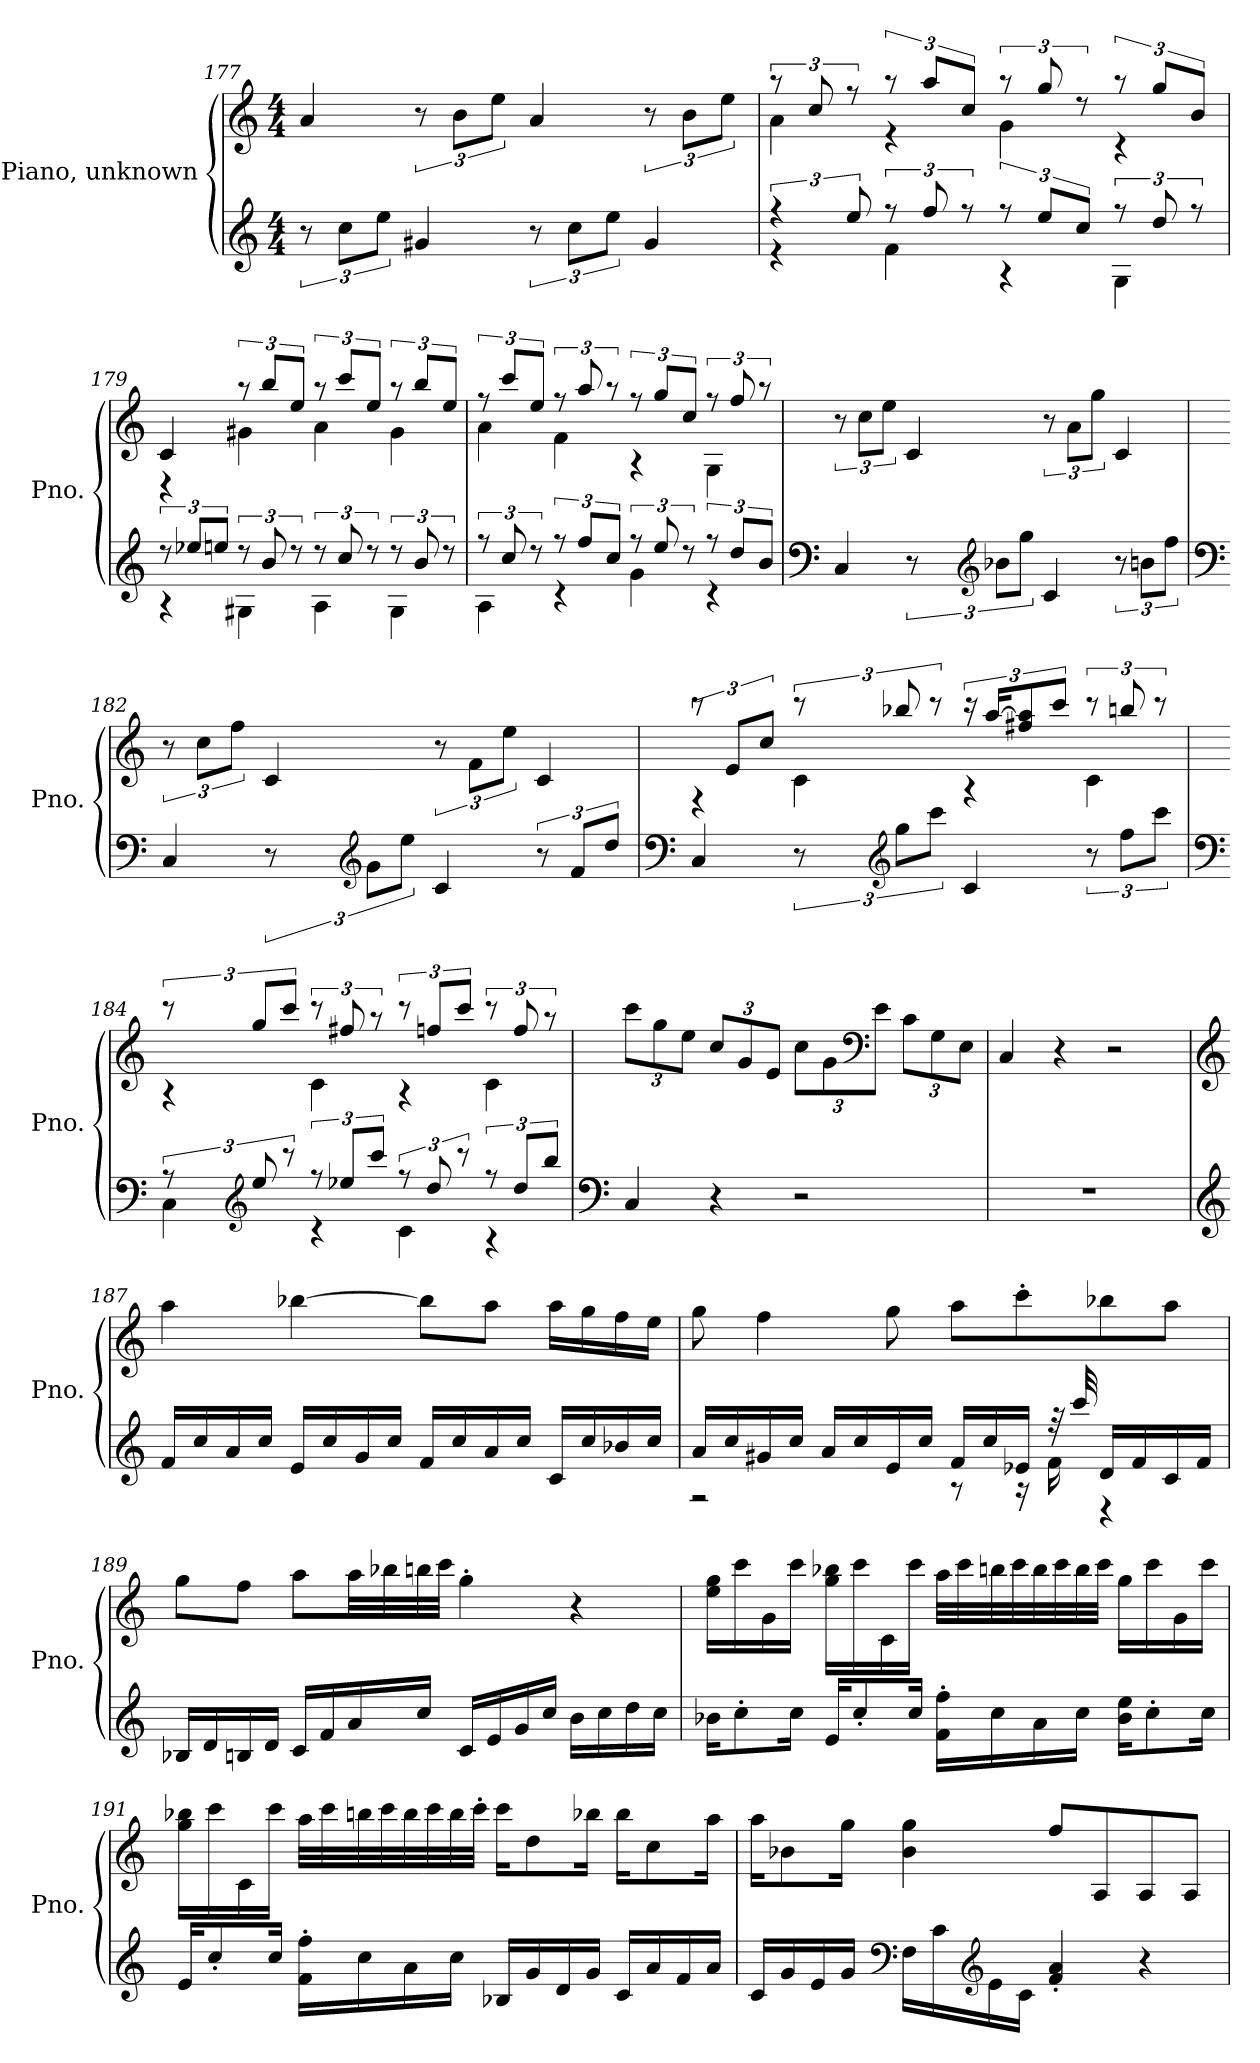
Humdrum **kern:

**kern	**kern
*part1	*part1
*staff2	*staff1
*I"Piano, unknown	*
*I'Pno.	*
*clefG2	*clefG2
*k[]	*k[]
*M4/4	*M4/4
=177	=177
12r	4a/
12cc\L	.
12ee\J	.
4g#X/	12r
.	12b\L
.	12ee\J
12r	4a/
12cc\L	.
12ee\J	.
4g#/	12r
.	12b\L
.	12ee\J
!!LO:LB:g=z
=178	=178
*^	*^
6r	4r	12r	4a\
.	.	12cc/	.
12ee/	.	12r	.
12r	4f\	12r	4r
12ff/	.	12aa/L	.
12r	.	12cc/J	.
12r	4r	12r	4g\
12ee/L	.	12gg/	.
12cc/J	.	12r	.
12r	4G\	12r	4r
12dd/	.	12gg/L	.
12r	.	12b/J	.
=179	=179	=179	=179
12r	4r	4c/	4r
12ee-X/L	.	.	.
12een/J	.	.	.
12r	4G#X\	12r	4g#X\
12b/	.	12bb/L	.
12r	.	12ee/J	.
12r	4A\	12r	4a\
12cc/	.	12ccc/L	.
12r	.	12ee/J	.
12r	4G#\	12r	4g#\
12b/	.	12bb/L	.
12r	.	12ee/J	.
=180	=180	=180	=180
12r	4A\	12r	4a\
12cc/	.	12ccc/L	.
12r	.	12ee/J	.
12r	4r	12r	4f\
12ff/L	.	12aa/	.
12cc/J	.	12r	.
12r	4g\	12r	4r
12ee/	.	12gg/L	.
12r	.	12cc/J	.
12r	4r	12r	4G\
12dd/L	.	12ff/	.
12b/J	.	12r	.
*v	*v	*	*
*	*v	*v
!!LO:LB:g=z
=181	=181
*clefF4	*
4C/	12r
.	12cc\L
.	12ee\J
12r	4c/
*clefG2	*
12b-X\L	.
12gg\J	.
4c/	12r
.	12a\L
.	12gg\J
12r	4c/
12bn\L	.
12ff\J	.
=182	=182
*clefF4	*
4C/	12r
.	12cc\L
.	12ff\J
12r	4c/
*clefG2	*
12g\L	.
12ee\J	.
4c/	12r
.	12f\L
.	12ee\J
12r	4c/
12f/L	.
12dd/J	.
!!LO:PB:g=z
=183	=183
*clefF4	*
*	*^
4C/	12r	4r
.	12e/L	.
.	12cc/J	.
12r	12r	4c\
*clefG2	*	*
12gg\L	12bb-X/	.
12ccc\J	12r	.
4c/	24r	4r
.	[24aa/KL	.
.	12ff#X/ 12aa/]	.
.	12ccc/J	.
12r	12r	4c\
12ff\L	12bbn/	.
12ccc\J	12r	.
=184	=184	=184
*clefF4	*	*
*^	*	*
12r	4C\	12r	4r
*clefG2	*	*	*
12ee/	.	12gg/L	.
12r	.	12ccc/J	.
12r	4r	12r	4c\
12ee-X/L	.	12ff#X/	.
12ccc/J	.	12r	.
12r	4c\	12r	4r
12dd/	.	12ffn/L	.
12r	.	12ccc/J	.
12r	4r	12r	4c\
12dd/L	.	12ff/	.
12bb/J	.	12r	.
*v	*v	*	*
*	*v	*v
!!LO:LB:g=z
=185	=185
*clefF4	*
*	*Xbrackettup
4C/	12ccc\L
.	12gg\
.	12ee\J
4r	12cc/L
.	12g/
.	12e/J
2r	12cc\L
.	12g\
*	*clefF4
.	12e\J
.	12c\L
.	12G\
.	12E\J
=186	=186
1r	4C/
.	4r
.	2r
=187	=187
*clefG2	*clefG2
16f/LL	4aa\
16cc/	.
16a/	.
16cc/JJ	.
16e/LL	[4bb-X\
16cc/	.
16g/	.
16cc/JJ	.
16f/LL	8bb-\L]
16cc/	.
16a/	8aa\J
16cc/JJ	.
16c/LL	16aa\LL
16cc/	16gg\
16b-X/	16ff\
16cc/JJ	16ee\JJ
!!LO:LB:g=z
=188	=188
*^	*
16a/LL	2r	8gg\
16cc/	.	.
16g#X/	.	4ff\
16cc/JJ	.	.
16a/LL	.	.
16cc/	.	.
16e/	.	8gg\
16cc/JJ	.	.
16f/LL	8r	8aa\L
16cc/	.	.
16e-X/JJ	16r	8ccc'\
32r	16f\	.
32ccc/	.	.
16d/LL	4r	8bb-X\
16f/	.	.
16c/	.	8aa\J
16f/JJ	.	.
*v	*v	*
=189	=189
16B-X/LL	8gg\L
16d/	.
16Bn/	8ff\J
16d/JJ	.
16c/LL	8aa\L
16f/	.
16a/	32aa\LL
.	32bb-X\
16cc/JJ	32bbn\
.	32ccc\JJJ
16c/LL	4gg'\
16e/	.
16g/	.
16cc/JJ	.
16b\LL	4r
16cc\	.
16dd\	.
16cc\JJ	.
!!LO:LB:g=z
=190	=190
16b-X\KL	16ee\ 16gg\LL
8cc'\	16ccc\
.	16g\
16cc\Jk	16ccc\JJ
16e/KL	16gg\ 16bb-X\LL
8cc'/	16ccc\
.	16c\
16cc/Jk	16ccc\JJ
16f\' 16ff\'LL	32aa\LLL
.	32ccc\
16cc\	32bbn\
.	32ccc\
16a\	32bb\
.	32ccc\
16cc\JJ	32bb\
.	32ccc\JJJ
16b-\ 16ee\KL	16gg\LL
8cc'\	16ccc\
.	16g\
16cc\Jk	16ccc\JJ
!!LO:LB:g=z
=191	=191
16e/KL	16gg\ 16bb-X\LL
8cc'/	16ccc\
.	16c\
16cc/Jk	16ccc\JJ
16f\' 16ff\'LL	32aa\LLL
.	32ccc\
16cc\	32bbn\
.	32ccc\
16a\	32bb\
.	32ccc\
16cc\JJ	32bb\
.	32ccc'\JJJ
16B-X/LL	16ccc\KL
16g/	8dd\
16d/	.
16g/JJ	16bb-X\Jk
16c/LL	16bb-\KL
16a/	8cc\
16f/	.
16a/JJ	16aa\Jk
=192	=192
16c/LL	16aa\KL
16g/	8b-X\
16e/	.
16g/JJ	16gg\Jk
*clefF4	*
16F\LL	4b-\ 4gg\
16c\	.
*clefG2	*
16e\	.
16c\JJ	.
4f/' 4a/'	8ff/L
.	8A/
4r	8A/
.	8A/J
=	=
*-	*-
